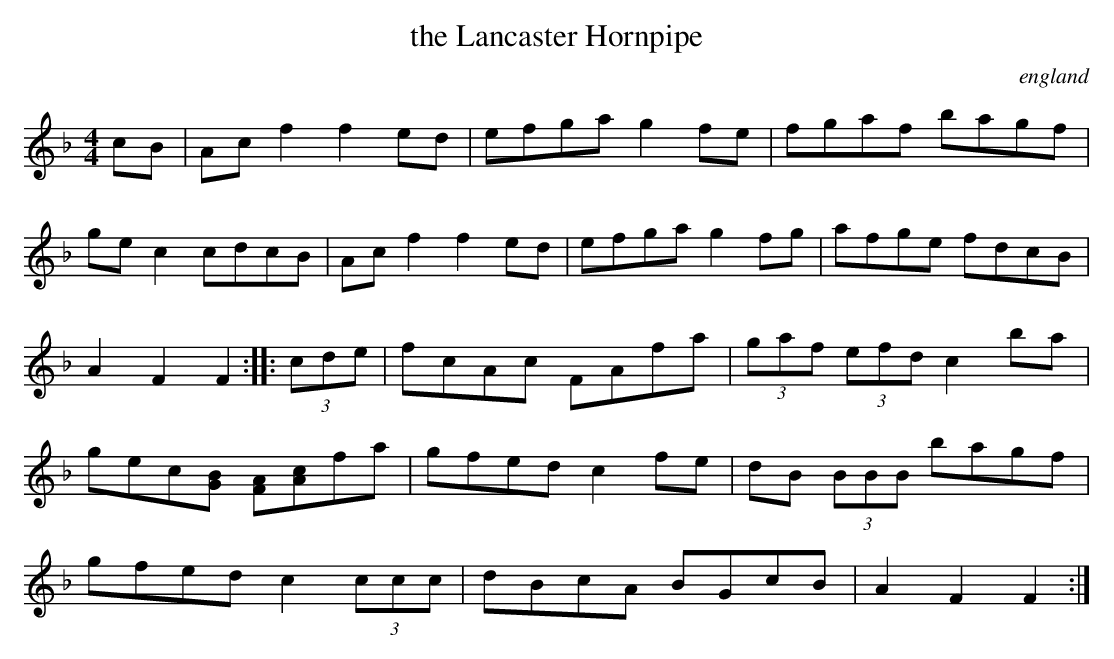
X:1
T:the Lancaster Hornpipe
O:england
M:4/4
K:F
cB|\
Acf2 f2ed| efga g2fe| fgaf bagf| gec2 cdcB| \
Acf2 f2ed| efga g2fg| afge fdcB| A2F2 F2::\
(3cde|\
fcAc FAfa| (3gaf (3efd c2ba| gec[BG] [AF][cA]fa| gfed c2fe|\
dB (3BBB bagf| gfed c2(3ccc| dBcA BGcB| A2F2 F2:|
